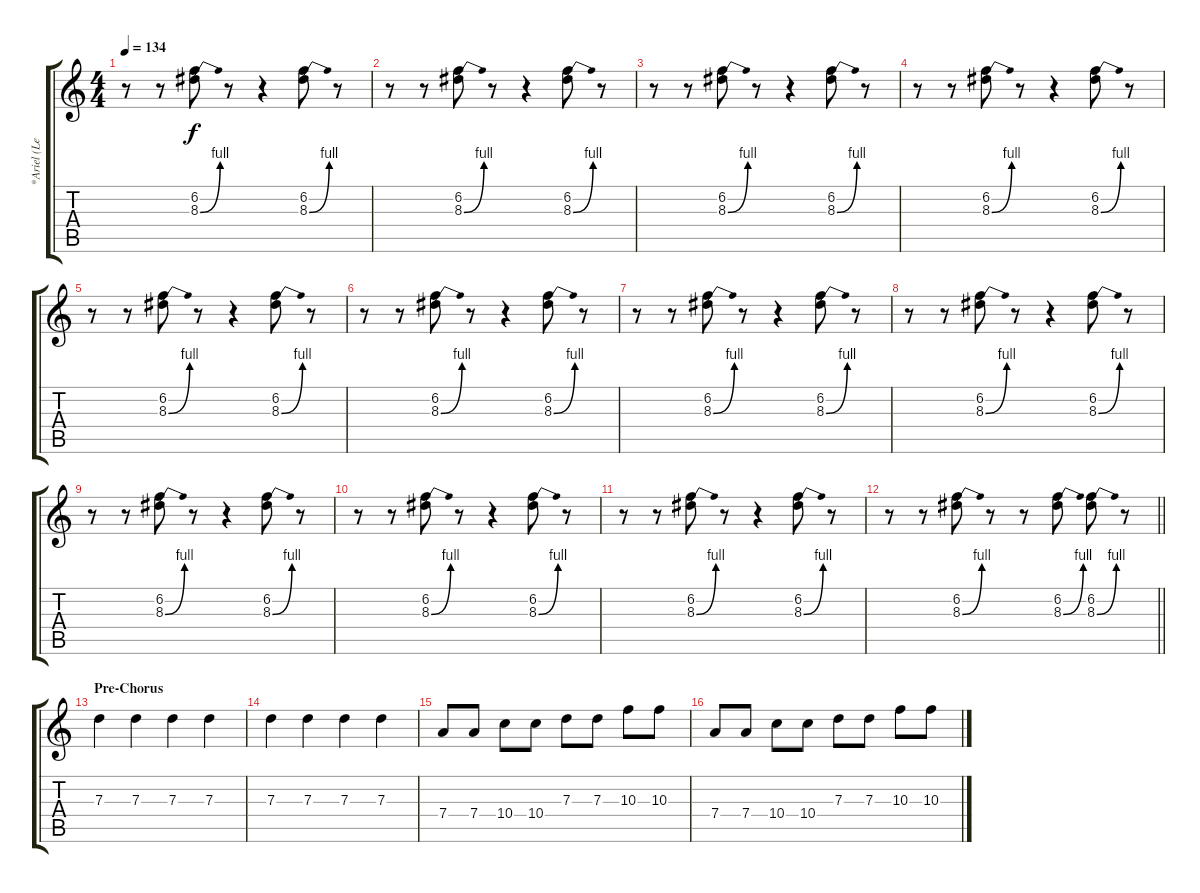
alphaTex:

\track ("*Ariel (Lead Guitar 2)" "*Ariel (Le") {instrument overdrivenguitar}
\staff {score tabs}
\tuning (E4 B3 G3 D3 A2 E2) {hide}
\ts (4 4)
\tempo 134
\clef g2
\ks c
r.8{dy f} r.8 (6.2 8.3{be (bend 0 0 60 4)}).8 r.8 r.4 (6.2 8.3{be (bend 0 0 60 4)}).8 r.8 |
r.8 r.8 (6.2 8.3{be (bend 0 0 60 4)}).8 r.8 r.4 (6.2 8.3{be (bend 0 0 60 4)}).8 r.8 |
r.8 r.8 (6.2 8.3{be (bend 0 0 60 4)}).8 r.8 r.4 (6.2 8.3{be (bend 0 0 60 4)}).8 r.8 |
r.8 r.8 (6.2 8.3{be (bend 0 0 60 4)}).8 r.8 r.4 (6.2 8.3{be (bend 0 0 60 4)}).8 r.8 |
r.8 r.8 (6.2 8.3{be (bend 0 0 60 4)}).8 r.8 r.4 (6.2 8.3{be (bend 0 0 60 4)}).8 r.8 |
r.8 r.8 (6.2 8.3{be (bend 0 0 60 4)}).8 r.8 r.4 (6.2 8.3{be (bend 0 0 60 4)}).8 r.8 |
r.8 r.8 (6.2 8.3{be (bend 0 0 60 4)}).8 r.8 r.4 (6.2 8.3{be (bend 0 0 60 4)}).8 r.8 |
r.8 r.8 (6.2 8.3{be (bend 0 0 60 4)}).8 r.8 r.4 (6.2 8.3{be (bend 0 0 60 4)}).8 r.8 |
r.8 r.8 (6.2 8.3{be (bend 0 0 60 4)}).8 r.8 r.4 (6.2 8.3{be (bend 0 0 60 4)}).8 r.8 |
r.8 r.8 (6.2 8.3{be (bend 0 0 60 4)}).8 r.8 r.4 (6.2 8.3{be (bend 0 0 60 4)}).8 r.8 |
r.8 r.8 (6.2 8.3{be (bend 0 0 60 4)}).8 r.8 r.4 (6.2 8.3{be (bend 0 0 60 4)}).8 r.8 |
\barLineRight lightlight
r.8 r.8 (6.2 8.3{be (bend 0 0 60 4)}).8 r.8 r.8 (6.2 8.3{be (bend 0 0 60 4)}).8 (6.2 8.3{be (bend 0 0 60 4)}).8 r.8 |
\section ("" "Pre-Chorus")
7.3.4{instrument electricguitarjazz} 7.3.4 7.3.4 7.3.4 |
7.3.4 7.3.4 7.3.4 7.3.4 |
7.4.8 7.4.8 10.4.8 10.4.8 7.3.8 7.3.8 10.3.8 10.3.8 |
7.4.8 7.4.8 10.4.8 10.4.8 7.3.8 7.3.8 10.3.8 10.3.8
